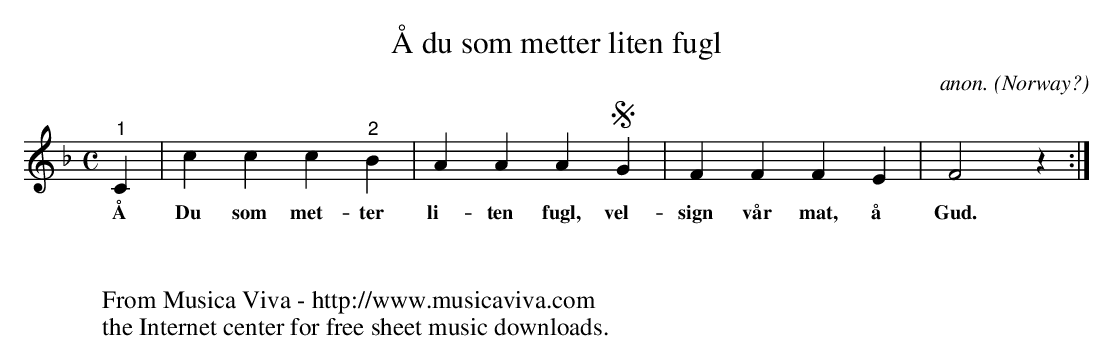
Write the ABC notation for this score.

X:1
T:\AA du som metter liten fugl
C:anon.
O:Norway?
M:C
L:1/4
K:F
"^1"C|ccc"^2"B|AAASG|FFFE|F2 z:|
w:\AA Du som met-ter li-ten fugl, vel-sign v\aar mat, \aa Gud.
W:
W:
W:  From Musica Viva - http://www.musicaviva.com
W:  the Internet center for free sheet music downloads.
